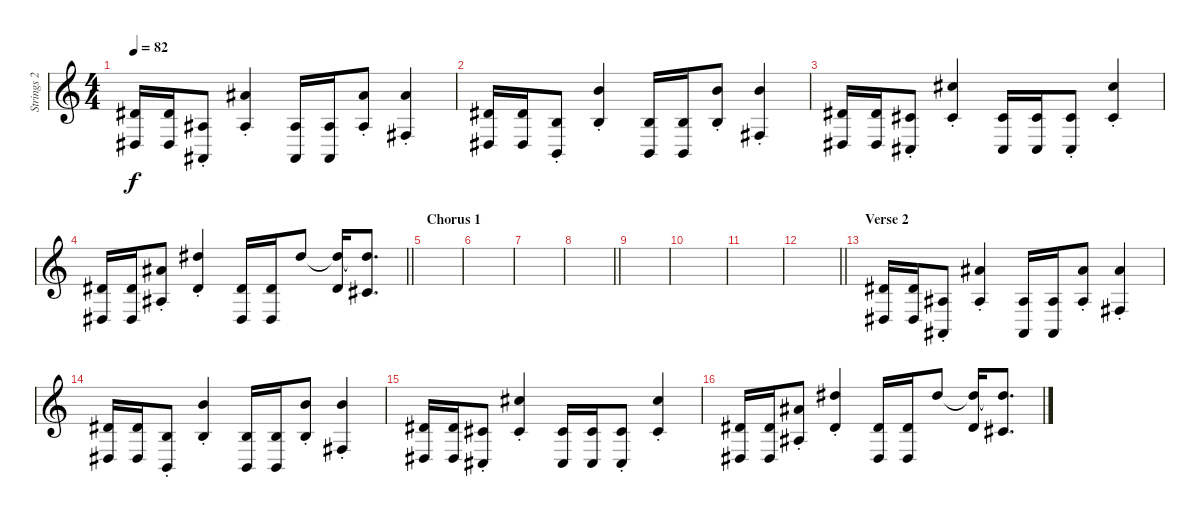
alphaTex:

\track ("Strings 2" "Strings 2") {instrument stringensemble1}
\staff {score}
\tuning (Eb4 Bb3 Gb3 Db3 Ab2 Eb2) {hide}
\ts (4 4)
\tempo 82
\clef g2
\ks c
(5.2 2.4).16{dy f} (5.2 2.4).16 (4.3{st} 2.5{st}).8 (7.1{st} 4.3{st}).4 (4.3 2.5).16 (4.3 2.5).16 (7.1{st} 4.3{st}).8 (7.1{st} 5.4{st}).4 |
(5.2 2.4).16 (5.2 2.4).16 (5.3{st} 3.5{st}).8 (8.1{st} 5.3{st}).4 (5.3 3.5).16 (5.3 3.5).16 (8.1{st} 5.3{st}).8 (8.1{st} 5.4{st}).4 |
(9.3 7.5).16 (9.3 7.5).16 (7.3{st} 5.5{st}).8 (10.1{st} 7.3{st}).4 (7.3 5.5).16 (7.3 5.5).16 (7.3{st} 5.5{st}).8 (10.1{st} 7.3{st}).4 |
\barLineRight lightlight
(9.3 7.5).16 (9.3 7.5).16 (12.2{st} 9.4{st}).8 (12.1{st} 9.3{st}).4 (9.3 7.5).16 (9.3 7.5).16 12.1.8 (12.1{t} 9.3).16 (12.1{t} 7.3).8{d} |
\section ("" "Chorus 1")
|
|
|
\barLineRight lightlight
|
|
|
|
\barLineRight lightlight
|
\section ("" "Verse 2")
(5.2 2.4).16 (5.2 2.4).16 (4.3{st} 2.5{st}).8 (7.1{st} 4.3{st}).4 (4.3 2.5).16 (4.3 2.5).16 (7.1{st} 4.3{st}).8 (7.1{st} 5.4{st}).4 |
(5.2 2.4).16 (5.2 2.4).16 (5.3{st} 3.5{st}).8 (8.1{st} 5.3{st}).4 (5.3 3.5).16 (5.3 3.5).16 (8.1{st} 5.3{st}).8 (8.1{st} 5.4{st}).4 |
(9.3 7.5).16 (9.3 7.5).16 (7.3{st} 5.5{st}).8 (10.1{st} 7.3{st}).4 (7.3 5.5).16 (7.3 5.5).16 (7.3{st} 5.5{st}).8 (10.1{st} 7.3{st}).4 |
(9.3 7.5).16 (9.3 7.5).16 (12.2{st} 9.4{st}).8 (12.1{st} 9.3{st}).4 (9.3 7.5).16 (9.3 7.5).16 12.1.8 (12.1{t} 9.3).16 (12.1{t} 7.3).8{d}
